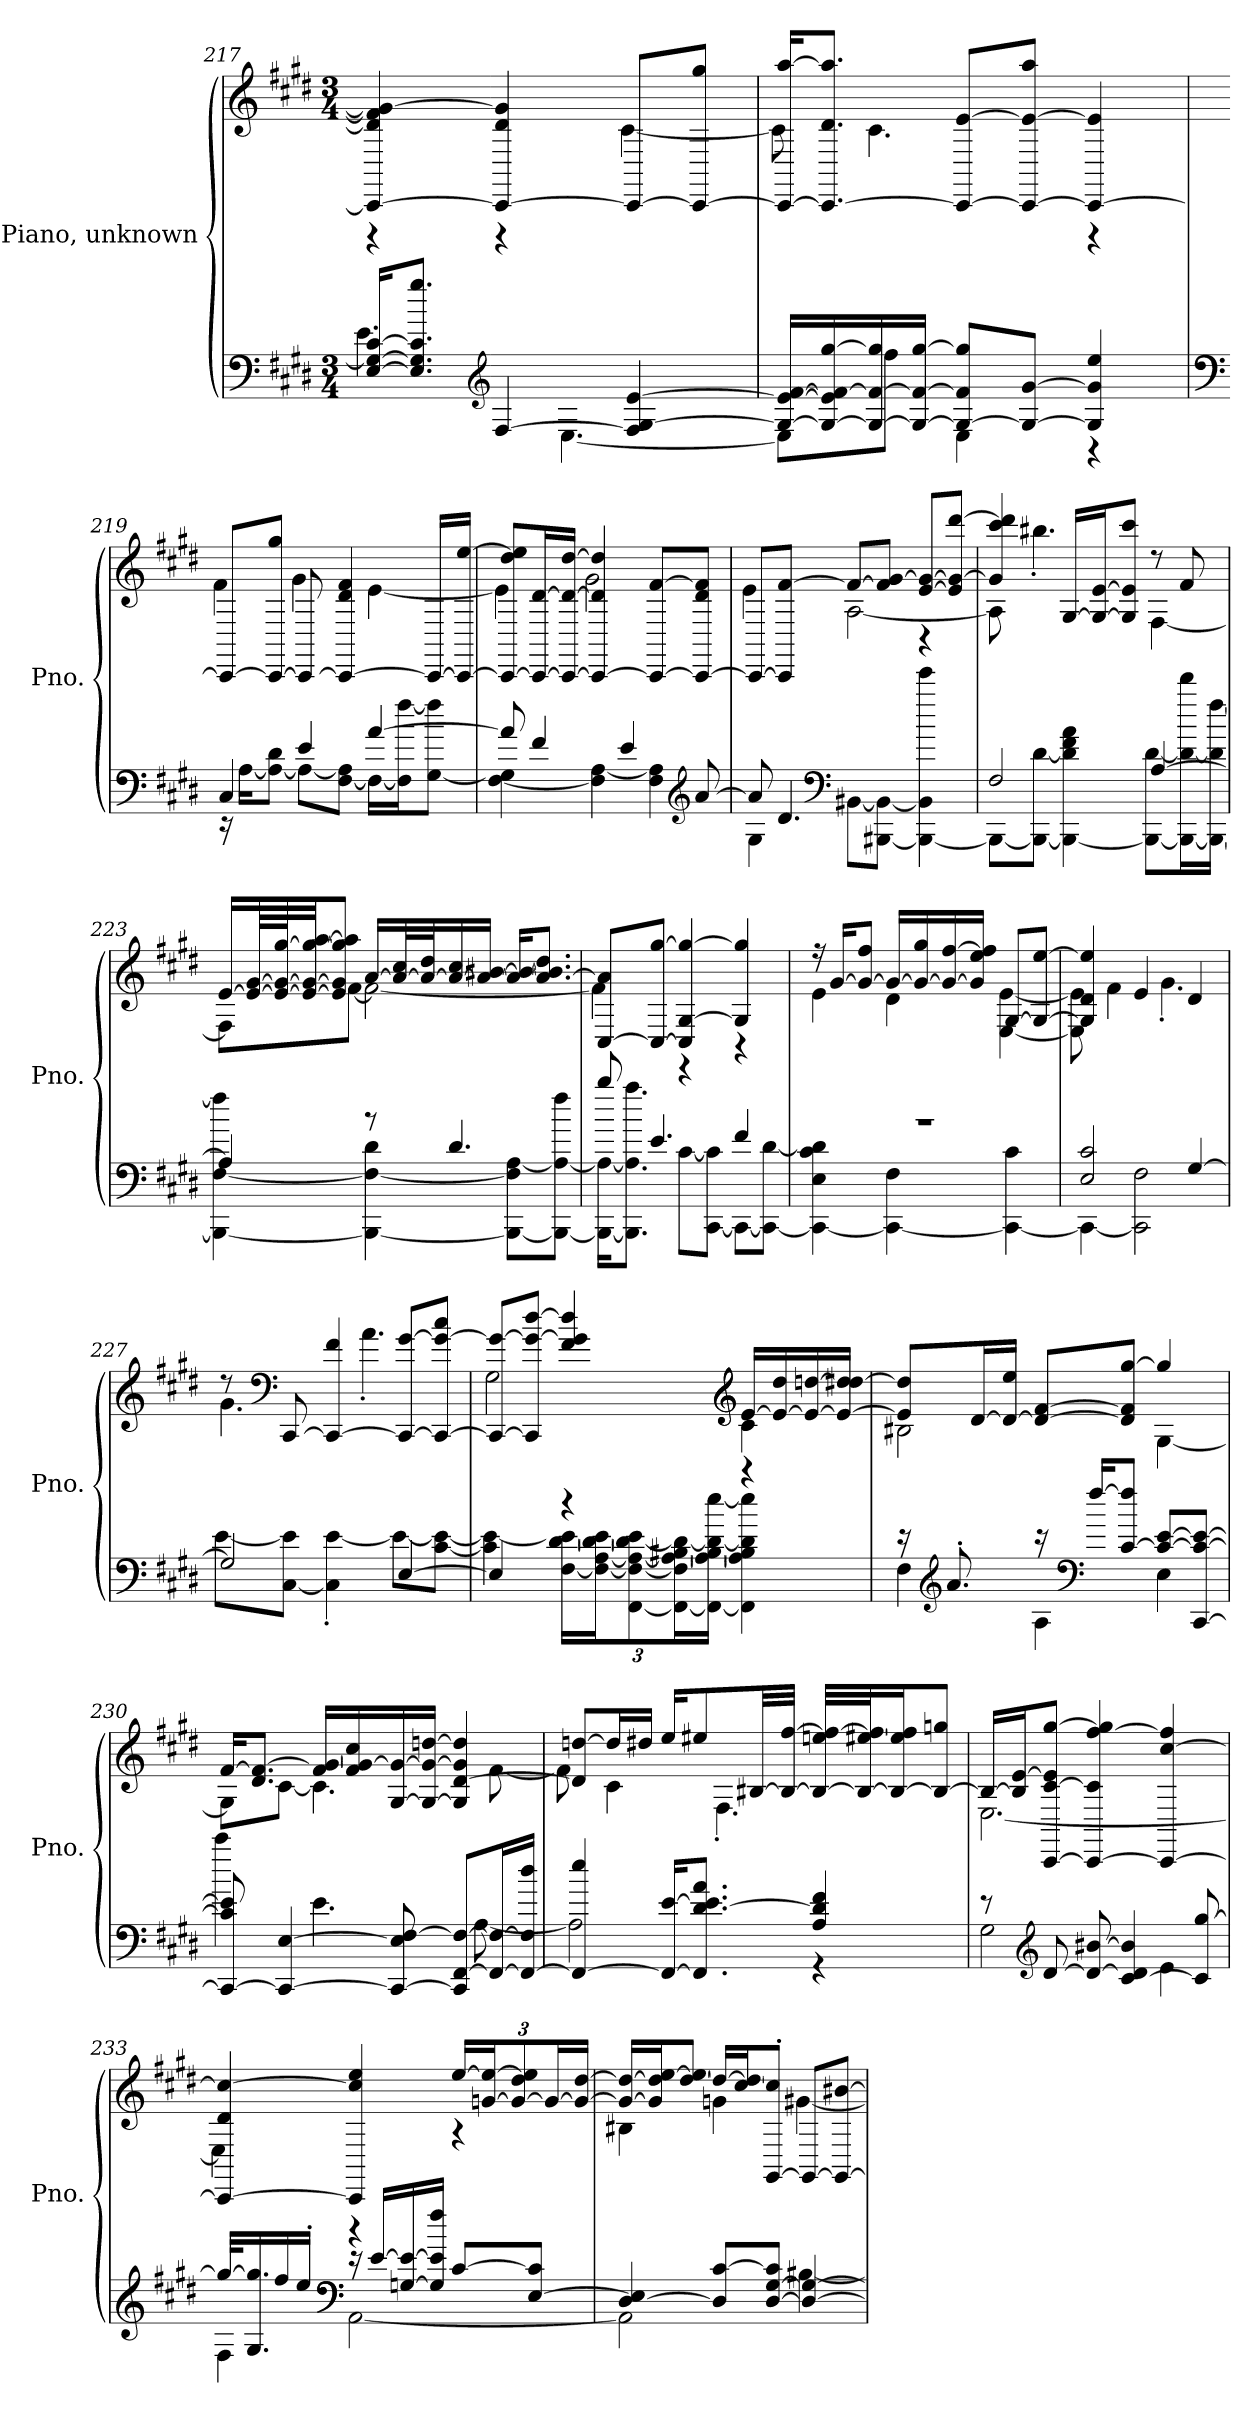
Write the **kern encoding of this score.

**kern	**kern
*part1	*part1
*staff2	*staff1
*I"Piano, unknown	*
*I'Pno.	*
*clefF4	*clefG2
*k[f#c#g#d#]	*k[f#c#g#d#]
*M3/4	*M3/4
=217	=217
*^	*^
[16E/ 16G#/_ [16c#/KL	4.e\	4CC#/_ 4d#/] 4f#/] 4g#/_	4r
8.E/] 8.G#/] 8.c#/] 8.gg#/J	.	.	.
*clefG2	*	*	*
[4F#/	.	4CC#/_ 4d#/ 4g#/]	4r
.	[4.E\	.	.
4F#/] [4G#/ [4e/	.	8CC#/L_	[4c#\
.	.	8CC#/_ 8gg#/J	.
!!LO:LB:g=z	!!
=218	=218	=218	=218
16G#/_ 16e/_ [16f#/LL	8E\L]	16CC#/_ [16aa/KL	8c#\]
16G#/_ 16e/] 16f#/_ [16gg#/	.	8.CC#/_ 8.d#/ 8.aa/]J	.
16G#/_ 16f#/_ 16gg#/]	8ff#\J	.	4.c#\
16G#/_ 16f#/_ [16gg#/JJ	.	.	.
8G#/_ 8f#/] 8gg#/]L	4E\	8CC#/_ [8e/L	.
8G#/_ [8g#/J	.	8CC#/_ 8e/_ 8aa/J	.
4G#/] 4g#/] 4ee/	4r	4CC#/_ 4e/]	4r
=219	=219	=219	=219
*clefF4	*	*	*
4C#/	16r	8CC#/L_	4f#\
.	[16A\KL	.	.
.	8A\_ 8d#\J	8CC#/_ 8gg#/J	.
4e/	8A\L_	8CC#/_	4g#\
.	[8F#\ 8A\]J	4CC#/_ 4d#/ 4f#/	.
[4a/	16F#\LL_	.	[4e\
.	16F#\] [16ff#\J	.	.
.	[8G#\ 8ff#\]J	16CC#/LL_	.
.	.	16CC#/_ [16ee/JJ	.
=220	=220	=220	=220
8a/]	[4F#\ 4G#\]	8CC#/_ 8dd#/ 8ee/]L	4e\]
4f#/	.	16CC#/_ [16d#/L	.
.	.	16CC#/_ 16d#/_ [16dd#/JJ	.
.	4F#\] [4A\	4CC#/_ 4d#/] 4dd#/]	2g#\
4e/	.	.	.
.	4F#\ 4A\]	8CC#/_ [8f#/L	.
*clefG2	*	*	*
[8a/	.	8CC#/_ 8d#/ 8f#/]J	.
!!LO:LB:g=z	!!
=221	=221	=221	=221
8a/]	4G#\	8CC#/L_	4e\
4.d#/	.	8CC#/] [8f#/J	.
*clefF4	*	*	*
.	[8BB#X\L	8f#/L_	[2A\
.	[8BBB#X\ 8BB#\_J	8f#/] [8g#/J	.
4r	4BBB#\_ 4BB#\] 4eee\	[8e/ 8g#/_L	.
.	.	8e/] 8g#/_ [8ddd#/J	.
=222	=222	=222	=222
2F#/	8BBB#\L_	4g#/] 4ccc#/ 4ddd#/]	8A\]
.	8BBB#\_ [8d#\J	.	4.bb#X'\
.	4BBB#\_ 4d#\] 4f#\ 4a\	[16G#/LL	.
.	.	16G#/_ [16e/J	.
.	.	8G#/] 8e/] 8ccc#/J	.
[4A/	8BBB#\_ [8d#\L	8r	[4F#\
.	16BBB#\_ 16d#\_ 16ddd#\L	8f#/	.
.	16BBB#\_ 16d#\] [16ff#\JJ	.	.
!!LO:LB:g=z	!!
=223	=223	=223	=223
4A/]	4BBB#\_ [4F#\ 4ff#\]	[16e/LL	8F#\L]
.	.	64e/_ [64g#/LL	.
.	.	64e/_ 64g#/_ [64gg#/J	.
.	.	32e/_ 32g#/_ 32gg#/_ [32aa/JJ	.
.	.	8e/] 8g#/] 8gg#/] 8aa/]J	[8f#\J
8r	4BBB#\_ 4F#\_ 4d#\	[16a/LL	2f#\_
.	.	32a/_ 32cc#/L	.
.	.	32a/_ 32dd#/J	.
4.d#/	.	16a/_ 16cc#/	.
.	.	16a/_ [16b#X/JJ	.
.	8BBB#\_ 8F#\] [8A\L	16a/_ 16b#/_KL	.
.	.	8.a/_ 8.b#/] 8.dd#/J	.
.	8BBB#\_ 8A\_ 8ff#\J	.	.
=224	=224	=224	=224
8bb/	16BBB#\_ 16A\_KL	[8C#/ 8a/]L	4f#\]
.	8.BBB#\] 8.A\] 8.aa\J	.	.
4.e/	.	8C#/_ [8gg#/J	.
.	[8c#\L	4C#/] [4G#/ 4gg#/_	4r
.	[8CC#\ 8c#\]J	.	.
4f#/	8CC#\L_	4G#/] 4gg#/]	4r
.	8CC#\_ [8d#\J	.	.
!!LO:PB:g=z	!!
=225	=225	=225	=225
2.r	4CC#\_ 4E\ 4c#\ 4d#\]	16r	4e\
.	.	[16g#/KL	.
.	.	8g#/_ 8ff#/J	.
.	4CC#\_ 4F#\	16g#/LL_	4d#\
.	.	16g#/_ 16gg#/	.
.	.	16g#/_ [16ff#/	.
.	.	16g#/] 16ee/ 16ff#/]JJ	.
.	4CC#\_ 4c#\	[8G#/L	[4E\ [4e\
.	.	8G#/_ [8ee/J	.
=226	=226	=226	=226
2E/ 2c#/	4CC#\_	4G#/] 4d#/ 4ee/]	8E\] 8e\]
.	.	.	4f#\
.	2CC#\] 2F#\	4e/	.
.	.	.	4.g#'\
[4G#/	.	4d#/	.
=227	=227	=227	=227
2G#/]	[8e\L	8r	4.g#\
*	*	*clefF4	*
.	[8C#\ 8e\]J	[8CC#/	.
.	4C#\]' [4e\'	4CC#/_ 4f#/	.
.	.	.	4.a'\
[4E/	8e\L_	8CC#/_ [8g#/L	.
.	[8c#\ 8e\_J	8CC#/_ 8g#/_ 8cc#/J	.
!!LO:LB:g=z	!!
=228	=228	=228	=228
4E/]	4c#\] 4e\_	8CC#/_ 8g#/_L	2G#\
.	.	8CC#/] 8g#/_ [8dd#/J	.
*	*Xbrackettup	*	*
4r	[24F#\ [24d#\ 24e\_LL	4f#/ 4g#/] 4dd#/]	.
.	24F#\_ [24A\ 24d#\_ 24e\_J	.	.
.	[12FF#\ 12F#\_ 12A\_ 12d#\_ 12e\]	.	.
.	24FF#\_ 24F#\] 24A\_ [24B#X\ 24d#\_L	.	.
.	24FF#\_ 24A\_ 24B#\_ 24d#\_ [24ee\JJ	.	.
*	*	*clefG2	*
4r	4FF#\] 4A\] 4B#\] 4d#\] 4ee\]	[16e/LL	4c#\
.	.	16e/_ 16dd#/	.
.	.	16e/_ [16ddn/	.
.	.	16e/_ 16dd/] [16dd#X/JJ	.
=229	=229	=229	=229
16r	4F#\	8e/] 8dd#/]L	2B#X\
*clefG2	*	*	*
8.a'/	.	.	.
.	.	[16d#/L	.
.	.	16d#/_ 16ee/JJ	.
16r	4A\	8d#/_ [8f#/L	.
*clefF4	*	*	*
[16ff#/KL	.	.	.
[8c#/ 8ff#/]J	.	8d#/] 8f#/] [8gg#/J	.
8c#/_ [8e/L	4E\	4gg#/]	[4G#\
[8CC#/ 8c#/_ 8e/_J	.	.	.
!!LO:LB:g=z	!!
=230	=230	=230	=230
8CC#/_ 8c#/] 8e/]	4ccc#\	[16f#/KL	8G#\L]
.	.	8.d#/ 8.f#/_J	.
4CC#/_ [4E/	.	.	[8c#\J
.	4.e\	16f#/_ [16g#/LL	4.c#\]
.	.	16f#/] 16g#/_ 16cc#/	.
8CC#/_ 8E/] [8F#/	.	[16G#/ 16g#/_	.
.	.	16G#/_ 16g#/_ [16ddn/JJ	.
8CC#/] [8FF#/ 8F#/_L	.	4G#/] [4d#/ 4g#/] 4dd/]	.
16FF#/_ 16F#/_L	[8A\	.	[8f#\
16FF#/_ 16F#/] 16dd#/JJ	.	.	.
=231	=231	=231	=231
4FF#/_ 4ee/	2A\]	8d#/] [8ddn/L	8f#\]
.	.	16dd/L]	4c#\
.	.	16dd#X/JJ	.
16FF#/_ [16e/KL	.	16ee/KL	.
8.FF#/] [8.d#/ 8.e/] 8.a/J	.	8ee#X/	.
.	.	.	4.F#'\
.	.	[32B#X/LL	.
.	.	32B#/_ [32ff#/JJJ	.
4A/ 4d#/] 4f#/	4r	32B#/_ 32een/ 32ff#/_LLL	.
.	.	32B#/_ [32ee#X/ 32ff#/]J	.
.	.	16B#/_ 16ee#/] 16ff#/J	.
.	.	8B#/_ 8ggn/J	.
!!LO:LB:g=z	!!
=232	=232	=232	=232
8r	2G#\	16B#/LL_	[2.E\
.	.	16B#/] [16e/J	.
*clefG2	*	*	*
[8d#/	.	[8CC#/ [8c#/ 8e/] [8gg#/J	.
8d#/_ [8b#X/	.	4CC#/_ 4c#/] [4ff#/ 4gg#/]	.
[4c#/ 4d#/] 4b#/]	.	.	.
.	4e\	4CC#/_ [4cc#/ 4ff#/]	.
8c#/] [8gg#/	.	.	.
=233	=233	=233	=233
32gg#/KLL_	4F#\	4CC#/_ 4d#/ 4cc#/_	4E\]
16.G#/ 16.gg#/]	.	.	.
16ff#/	.	.	.
16ee'/JJ	.	.	.
*clefF4	*	*	*
16r	[2AA\	4CC#/] 4cc#/] 4ee/	4r
[16e/LL	.	.	.
[16Gn/ 16e/_	.	.	.
16G/] 16e/] 16ff#/JJ	.	.	.
*	*	*Xbrackettup	*
[8c#/L	.	[24ee/LL	4r
.	.	[24gn/ 24ee/_J	.
.	.	12g/_ 12dd#/ 12ee/]	.
[8E/ 8c#/]J	.	.	.
.	.	24g/L_	.
.	.	24g/_ [24dd#/JJ	.
!!LO:LB:g=z	!!
=234	=234	=234	=234
[4D#/ 4E/]	2AA\]	16g/_ 16dd#/_LL	4B#X\
.	.	16g/] 16dd#/] [16ee/J	.
.	.	[8dd#/ 8ee/]J	.
8D#/] [8c#/L	.	16dd#/LL_	4gn\
.	.	[16cc#/ 16dd#/]J	.
[8D#/ [8G#/ 8c#/]J	.	[8GG#/' 8cc#/]'J	.
4D#/_ 4G#/_	[4B#X\	8GG#/L_	[4g#X\
.	.	8GG#/_ [8b#X/J	.
*v	*v	*	*
*	*v	*v
=	=
*-	*-
